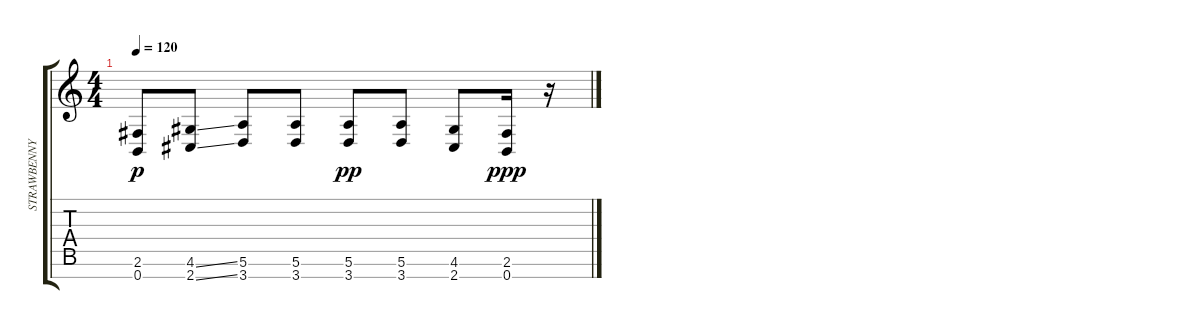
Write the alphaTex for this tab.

\track ("STRAWBENNY" "STRAWBENNY") {instrument slapbass1}
\staff {score tabs}
\tuning (E4 B3 G3 D3 A2 E2 B1) {hide}
\ts (4 4)
\tempo 120
\clef g2
\ks c
(2.6 0.7).8{dy p} (4.6{ss} 2.7{ss}).8 (5.6 3.7).8 (5.6 3.7).8 (5.6 3.7).8{dy pp} (5.6 3.7).8 (4.6 2.7).8 (2.6 0.7).16{dy ppp} r.16
